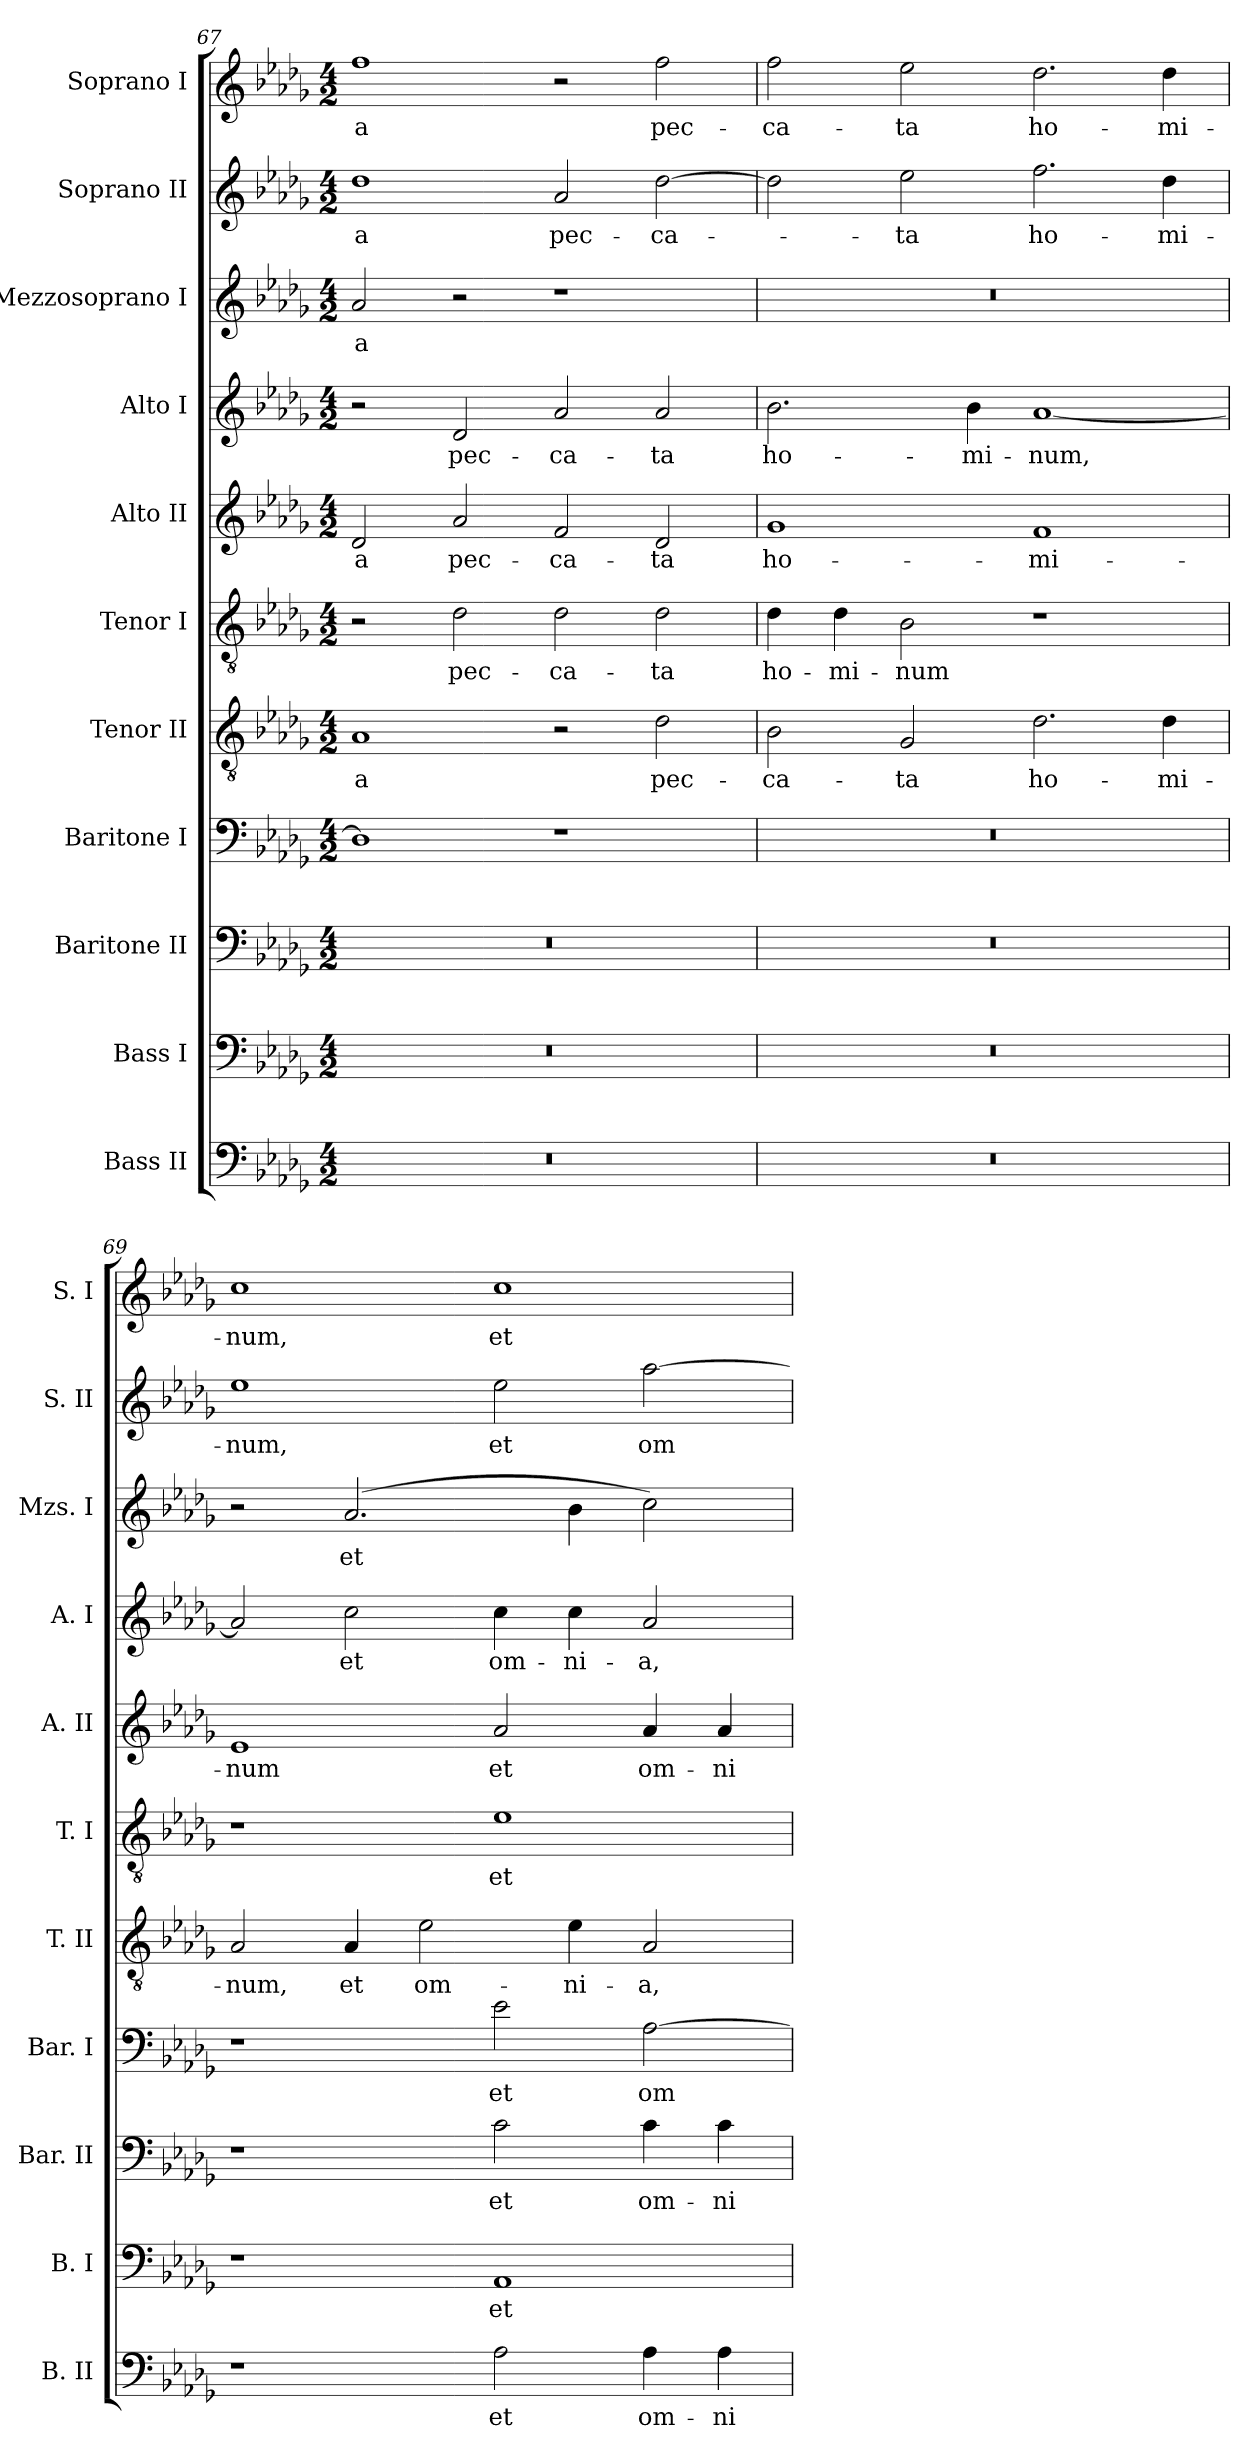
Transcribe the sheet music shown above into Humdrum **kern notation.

**kern	**text	**kern	**text	**kern	**text	**kern	**text	**kern	**text	**kern	**text	**kern	**text	**kern	**text	**kern	**text	**kern	**text	**kern	**text
*part11	*part11	*part10	*part10	*part9	*part9	*part8	*part8	*part7	*part7	*part6	*part6	*part5	*part5	*part4	*part4	*part3	*part3	*part2	*part2	*part1	*part1
*staff11	*staff11	*staff10	*staff10	*staff9	*staff9	*staff8	*staff8	*staff7	*staff7	*staff6	*staff6	*staff5	*staff5	*staff4	*staff4	*staff3	*staff3	*staff2	*staff2	*staff1	*staff1
*I"Bass II	*	*I"Bass I	*	*I"Baritone II	*	*I"Baritone I	*	*I"Tenor II	*	*I"Tenor I	*	*I"Alto II	*	*I"Alto I	*	*I"Mezzosoprano I	*	*I"Soprano II	*	*I"Soprano I	*
*I'B. II	*	*I'B. I	*	*I'Bar. II	*	*I'Bar. I	*	*I'T. II	*	*I'T. I	*	*I'A. II	*	*I'A. I	*	*I'Mzs. I	*	*I'S. II	*	*I'S. I	*
!!LO:PB:g=z
*clefF4	*	*clefF4	*	*clefF4	*	*clefF4	*	*clefGv2	*	*clefGv2	*	*clefG2	*	*clefG2	*	*clefG2	*	*clefG2	*	*clefG2	*
*k[b-e-a-d-g-]	*	*k[b-e-a-d-g-]	*	*k[b-e-a-d-g-]	*	*k[b-e-a-d-g-]	*	*k[b-e-a-d-g-]	*	*k[b-e-a-d-g-]	*	*k[b-e-a-d-g-]	*	*k[b-e-a-d-g-]	*	*k[b-e-a-d-g-]	*	*k[b-e-a-d-g-]	*	*k[b-e-a-d-g-]	*
*D-:	*	*D-:	*	*D-:	*	*D-:	*	*D-:	*	*D-:	*	*D-:	*	*D-:	*	*D-:	*	*D-:	*	*D-:	*
*M4/2	*	*M4/2	*	*M4/2	*	*M4/2	*	*M4/2	*	*M4/2	*	*M4/2	*	*M4/2	*	*M4/2	*	*M4/2	*	*M4/2	*
=67	=67	=67	=67	=67	=67	=67	=67	=67	=67	=67	=67	=67	=67	=67	=67	=67	=67	=67	=67	=67	=67
0r	.	0r	.	0r	.	1D-]	.	1A-	-a	2r	.	2d-/	-a	2r	.	2a-/	-a	1dd-	-a	1ff	-a
.	.	.	.	.	.	.	.	.	.	2d-\	pec-	2a-/	pec-	2d-/	pec-	2r	.	.	.	.	.
.	.	.	.	.	.	1r	.	2r	.	2d-\	-ca-	2f/	-ca-	2a-/	-ca-	1r	.	2a-/	pec-	2r	.
.	.	.	.	.	.	.	.	2d-\	pec-	2d-\	-ta	2d-/	-ta	2a-/	-ta	.	.	[2dd-\	-ca-	2ff\	pec-
=68	=68	=68	=68	=68	=68	=68	=68	=68	=68	=68	=68	=68	=68	=68	=68	=68	=68	=68	=68	=68	=68
0r	.	0r	.	0r	.	0r	.	2B-\	-ca-	4d-\	ho-	1g-	ho-	2.b-\	ho-	0r	.	2dd-\]	.	2ff\	-ca-
.	.	.	.	.	.	.	.	.	.	4d-\	-mi-	.	.	.	.	.	.	.	.	.	.
.	.	.	.	.	.	.	.	2G-/	-ta	2B-\	-num	.	.	.	.	.	.	2ee-\	-ta	2ee-\	-ta
.	.	.	.	.	.	.	.	.	.	.	.	.	.	4b-\	-mi-	.	.	.	.	.	.
.	.	.	.	.	.	.	.	2.d-\	ho-	1r	.	1f	-mi-	[1a-	-num,	.	.	2.ff\	ho-	2.dd-\	ho-
.	.	.	.	.	.	.	.	4d-\	-mi-	.	.	.	.	.	.	.	.	4dd-\	-mi-	4dd-\	-mi-
=69	=69	=69	=69	=69	=69	=69	=69	=69	=69	=69	=69	=69	=69	=69	=69	=69	=69	=69	=69	=69	=69
1r	.	1r	.	1r	.	1r	.	2A-/	-num,	1r	.	1e-	-num	2a-/]	.	2r	.	1ee-	-num,	1cc	-num,
.	.	.	.	.	.	.	.	4A-/	et	.	.	.	.	2cc\	et	(2.a-/	et	.	.	.	.
.	.	.	.	.	.	.	.	2e-\	om-	.	.	.	.	.	.	.	.	.	.	.	.
2A-\	et	1AA-	et	2c\	et	2e-\	et	.	.	1e-	et	2a-/	et	4cc\	om-	.	.	2ee-\	et	1cc	et
.	.	.	.	.	.	.	.	4e-\	-ni-	.	.	.	.	4cc\	-ni-	4b-\	.	.	.	.	.
4A-\	om-	.	.	4c\	om-	[2A-\	om-	2A-/	-a,	.	.	4a-/	om-	2a-/	-a,	2cc\)	.	[2aa-\	om-	.	.
4A-\	-ni-	.	.	4c\	-ni-	.	.	.	.	.	.	4a-/	-ni-	.	.	.	.	.	.	.	.
=	=	=	=	=	=	=	=	=	=	=	=	=	=	=	=	=	=	=	=	=	=
*-	*-	*-	*-	*-	*-	*-	*-	*-	*-	*-	*-	*-	*-	*-	*-	*-	*-	*-	*-	*-	*-
